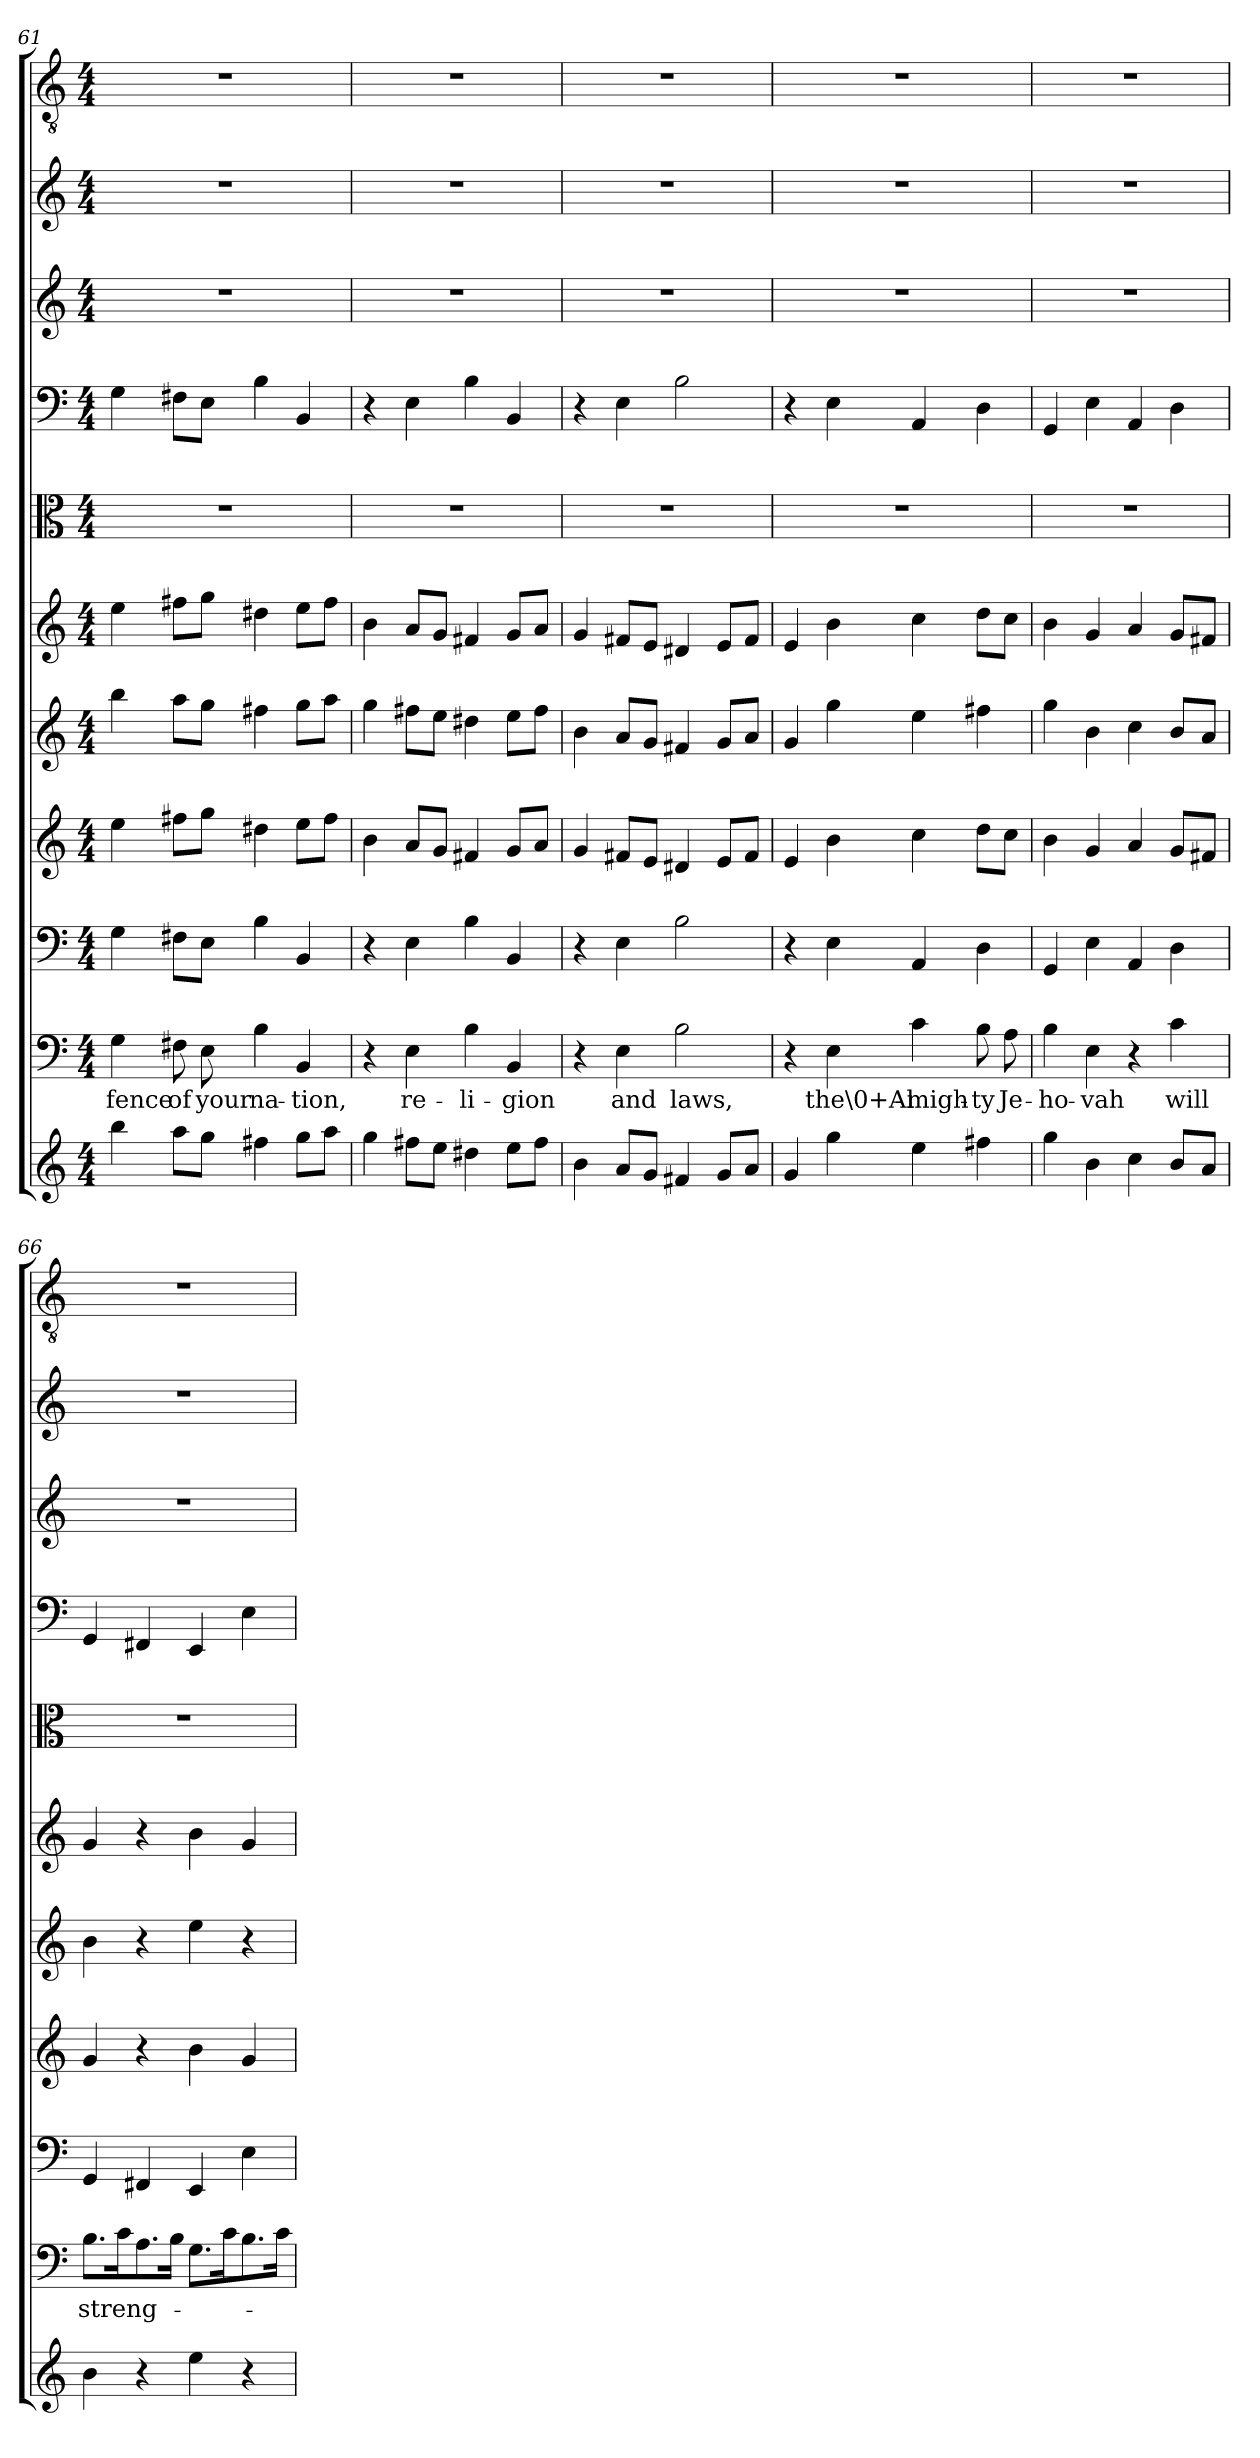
**kern	**kern	**text	**kern	**kern	**kern	**kern	**kern	**kern	**kern	**kern	**kern
*part11	*part10	*part10	*part9	*part8	*part7	*part6	*part5	*part4	*part3	*part2	*part1
*staff11	*staff10	*staff10	*staff9	*staff8	*staff7	*staff6	*staff5	*staff4	*staff3	*staff2	*staff1
*clefG2	*clefF4	*	*clefF4	*clefG2	*clefG2	*clefG2	*clefC3	*clefF4	*clefG2	*clefG2	*clefGv2
*k[]	*k[]	*	*k[]	*k[]	*k[]	*k[]	*k[]	*k[]	*k[]	*k[]	*k[]
*C:	*C:	*	*C:	*C:	*C:	*C:	*C:	*C:	*C:	*C:	*C:
*M4/4	*M4/4	*	*M4/4	*M4/4	*M4/4	*M4/4	*M4/4	*M4/4	*M4/4	*M4/4	*M4/4
=61	=61	=61	=61	=61	=61	=61	=61	=61	=61	=61	=61
4bb\	4G\	-fence	4G\	4ee\	4bb\	4ee\	1r	4G\	1r	1r	1r
8aa\L	8F#X\	of	8F#X\L	8ff#X\L	8aa\L	8ff#X\L	.	8F#X\L	.	.	.
8gg\J	8E\	your	8E\J	8gg\J	8gg\J	8gg\J	.	8E\J	.	.	.
4ff#X\	4B\	na-	4B\	4dd#X\	4ff#X\	4dd#X\	.	4B\	.	.	.
8gg\L	4BB/	-tion,	4BB/	8ee\L	8gg\L	8ee\L	.	4BB/	.	.	.
8aa\J	.	.	.	8ff#\J	8aa\J	8ff#\J	.	.	.	.	.
=62	=62	=62	=62	=62	=62	=62	=62	=62	=62	=62	=62
4gg\	4r	.	4r	4b\	4gg\	4b\	1r	4r	1r	1r	1r
8ff#X\L	4E\	re-	4E\	8a/L	8ff#X\L	8a/L	.	4E\	.	.	.
8ee\J	.	.	.	8g/J	8ee\J	8g/J	.	.	.	.	.
4dd#X\	4B\	-li-	4B\	4f#X/	4dd#X\	4f#X/	.	4B\	.	.	.
8ee\L	4BB/	-gion	4BB/	8g/L	8ee\L	8g/L	.	4BB/	.	.	.
8ff#\J	.	.	.	8a/J	8ff#\J	8a/J	.	.	.	.	.
=63	=63	=63	=63	=63	=63	=63	=63	=63	=63	=63	=63
4b\	4r	.	4r	4g/	4b\	4g/	1r	4r	1r	1r	1r
8a/L	4E\	and	4E\	8f#X/L	8a/L	8f#X/L	.	4E\	.	.	.
8g/J	.	.	.	8e/J	8g/J	8e/J	.	.	.	.	.
4f#X/	2B\	laws,	2B\	4d#X/	4f#X/	4d#X/	.	2B\	.	.	.
8g/L	.	.	.	8e/L	8g/L	8e/L	.	.	.	.	.
8a/J	.	.	.	8f#/J	8a/J	8f#/J	.	.	.	.	.
=64	=64	=64	=64	=64	=64	=64	=64	=64	=64	=64	=64
4g/	4r	.	4r	4e/	4g/	4e/	1r	4r	1r	1r	1r
4gg\	4E\	the\0+Al-	4E\	4b\	4gg\	4b\	.	4E\	.	.	.
4ee\	4c\	-migh-	4AA/	4cc\	4ee\	4cc\	.	4AA/	.	.	.
4ff#X\	8B\	-ty	4D\	8dd\L	4ff#X\	8dd\L	.	4D\	.	.	.
.	8A\	Je-	.	8cc\J	.	8cc\J	.	.	.	.	.
=65	=65	=65	=65	=65	=65	=65	=65	=65	=65	=65	=65
4gg\	4B\	-ho-	4GG/	4b\	4gg\	4b\	1r	4GG/	1r	1r	1r
4b\	4E\	-vah	4E\	4g/	4b\	4g/	.	4E\	.	.	.
4cc\	4r	.	4AA/	4a/	4cc\	4a/	.	4AA/	.	.	.
8b/L	4c\	will	4D\	8g/L	8b/L	8g/L	.	4D\	.	.	.
8a/J	.	.	.	8f#X/J	8a/J	8f#X/J	.	.	.	.	.
=66	=66	=66	=66	=66	=66	=66	=66	=66	=66	=66	=66
4b\	8.B\L	streng-	4GG/	4g/	4b\	4g/	1r	4GG/	1r	1r	1r
.	16c\K	.	.	.	.	.	.	.	.	.	.
4r	8.A\	.	4FF#X/	4r	4r	4r	.	4FF#X/	.	.	.
.	16B\Jk	.	.	.	.	.	.	.	.	.	.
4ee\	8.G\L	.	4EE/	4b\	4ee\	4b\	.	4EE/	.	.	.
.	16c\K	.	.	.	.	.	.	.	.	.	.
4r	8.B\	.	4E\	4g/	4r	4g/	.	4E\	.	.	.
.	16c\Jk	.	.	.	.	.	.	.	.	.	.
=	=	=	=	=	=	=	=	=	=	=	=
*-	*-	*-	*-	*-	*-	*-	*-	*-	*-	*-	*-
